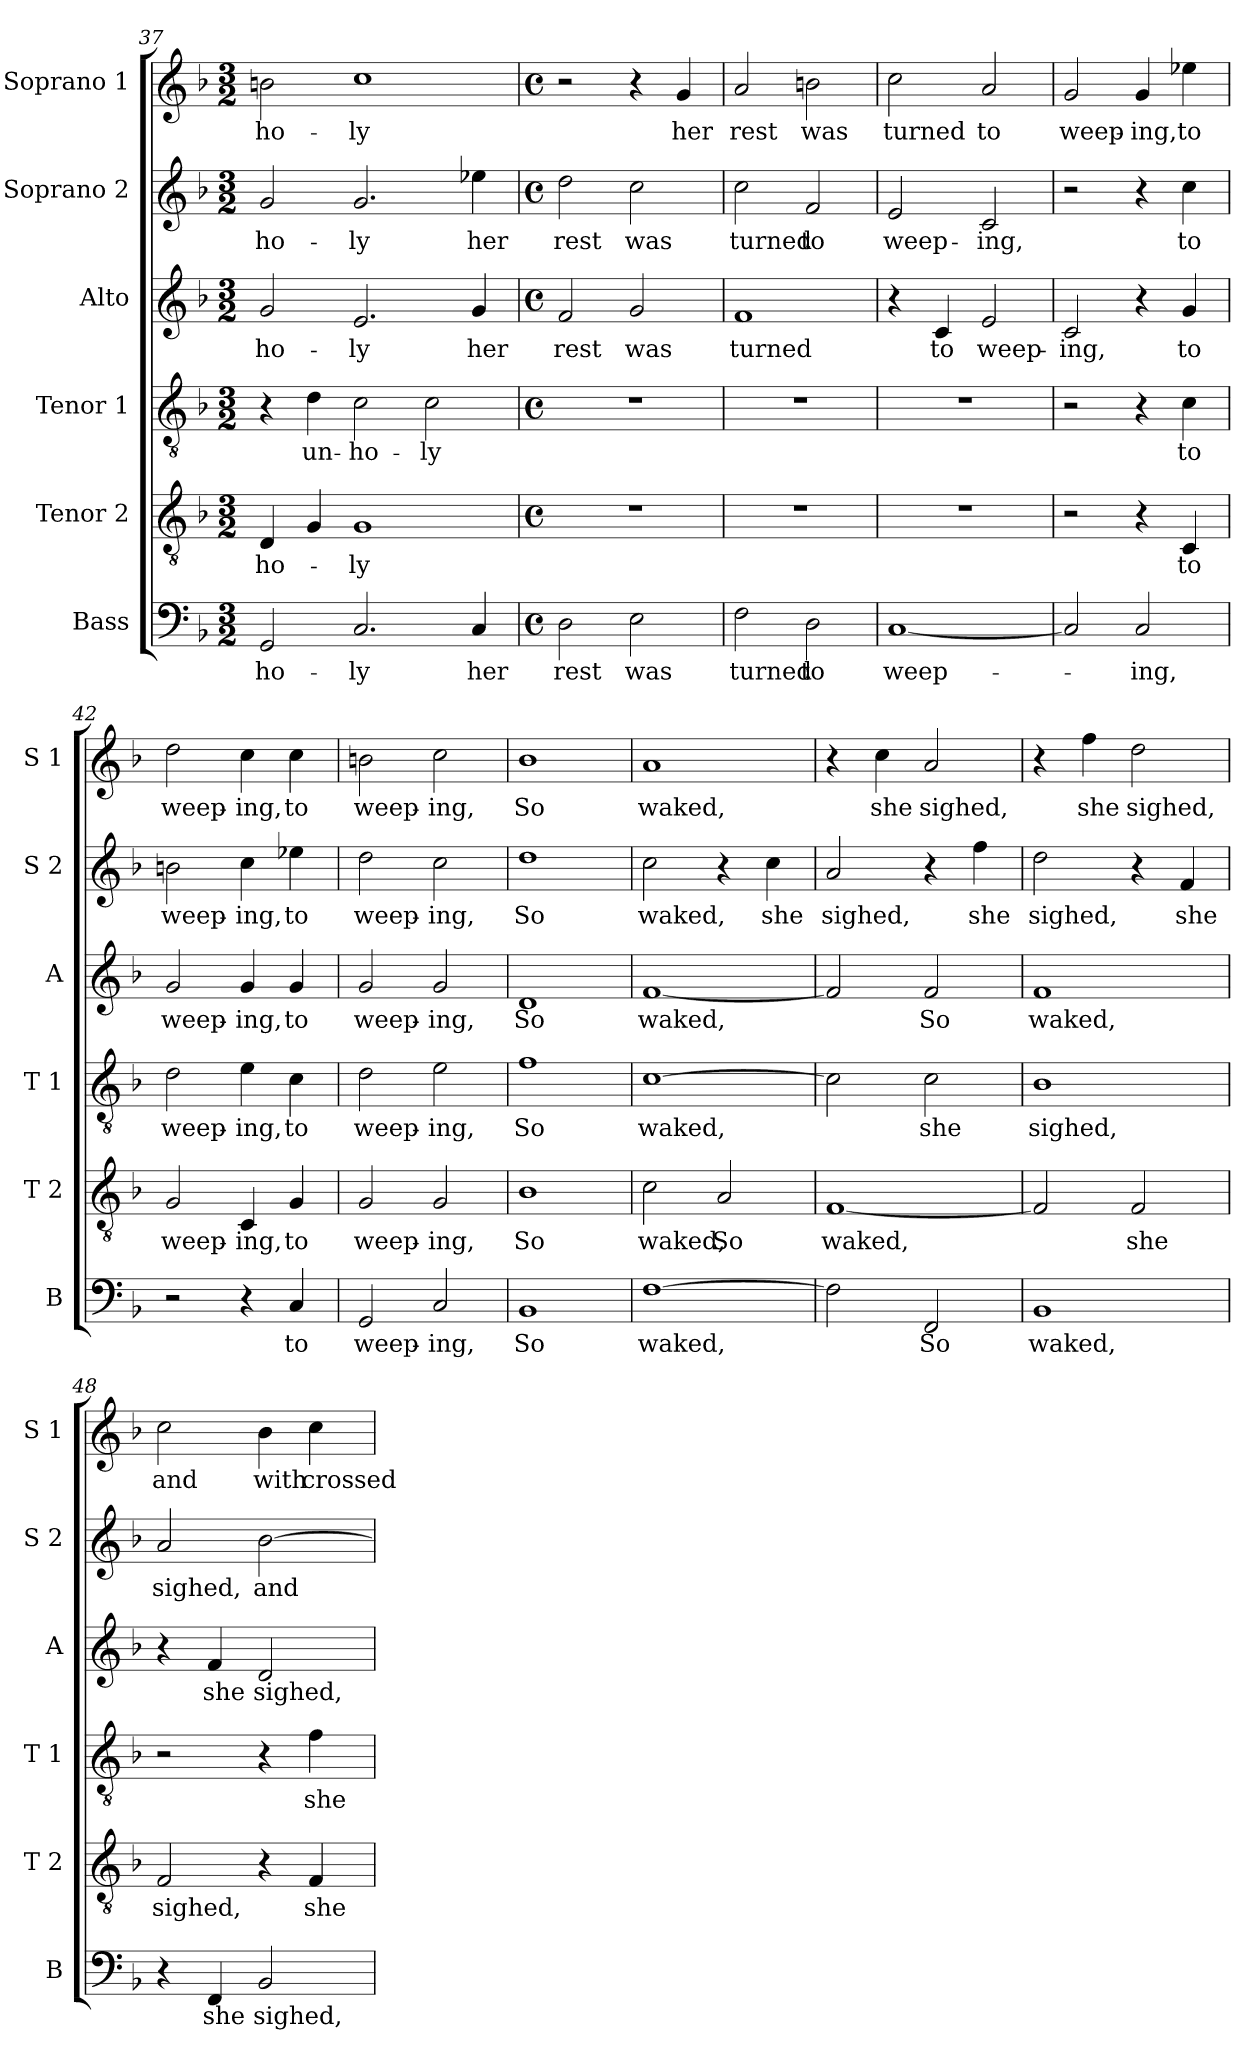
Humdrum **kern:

**kern	**text	**kern	**text	**kern	**text	**kern	**text	**kern	**text	**kern	**text
*part6	*part6	*part5	*part5	*part4	*part4	*part3	*part3	*part2	*part2	*part1	*part1
*staff6	*staff6	*staff5	*staff5	*staff4	*staff4	*staff3	*staff3	*staff2	*staff2	*staff1	*staff1
*I"Bass	*	*I"Tenor 2	*	*I"Tenor 1	*	*I"Alto	*	*I"Soprano 2	*	*I"Soprano 1	*
*I'B	*	*I'T 2	*	*I'T 1	*	*I'A	*	*I'S 2	*	*I'S 1	*
*clefF4	*	*clefGv2	*	*clefGv2	*	*clefG2	*	*clefG2	*	*clefG2	*
*k[b-]	*	*k[b-]	*	*k[b-]	*	*k[b-]	*	*k[b-]	*	*k[b-]	*
*F:	*	*F:	*	*F:	*	*F:	*	*F:	*	*F:	*
*M3/2	*	*M3/2	*	*M3/2	*	*M3/2	*	*M3/2	*	*M3/2	*
=37	=37	=37	=37	=37	=37	=37	=37	=37	=37	=37	=37
!	!LO:LY:b	!	!LO:LY:b	!	!	!	!LO:LY:b	!	!LO:LY:b	!	!LO:LY:b
2GG/	-ho-	4D/	-ho-	4r	.	2g/	-ho-	2g/	-ho-	2bn\	-ho-
!	!	!	!	!	!LO:LY:b	!	!	!	!	!	!
.	.	4G/	.	4d\	un-	.	.	.	.	.	.
!	!LO:LY:b	!	!LO:LY:b	!	!LO:LY:b	!	!LO:LY:b	!	!LO:LY:b	!	!LO:LY:b
2.C/	-ly	1G	-ly	2c\	-ho-	2.e/	-ly	2.g/	-ly	1cc	-ly
!	!	!	!	!	!LO:LY:b	!	!	!	!	!	!
.	.	.	.	2c\	-ly	.	.	.	.	.	.
!	!LO:LY:b	!	!	!	!	!	!LO:LY:b	!	!LO:LY:b	!	!
4C/	her	.	.	.	.	4g/	her	4ee-X\	her	.	.
=38	=38	=38	=38	=38	=38	=38	=38	=38	=38	=38	=38
*M4/4	*	*M4/4	*	*M4/4	*	*M4/4	*	*M4/4	*	*M4/4	*
*met(c)	*	*met(c)	*	*met(c)	*	*met(c)	*	*met(c)	*	*met(c)	*
!	!LO:LY:b	!	!	!	!	!	!LO:LY:b	!	!LO:LY:b	!	!
2D\	rest	1r	.	1r	.	2f/	rest	2dd\	rest	2r	.
!	!LO:LY:b	!	!	!	!	!	!LO:LY:b	!	!LO:LY:b	!	!
2E\	was	.	.	.	.	2g/	was	2cc\	was	4r	.
!	!	!	!	!	!	!	!	!	!	!	!LO:LY:b
.	.	.	.	.	.	.	.	.	.	4g/	her
=39	=39	=39	=39	=39	=39	=39	=39	=39	=39	=39	=39
!	!LO:LY:b	!	!	!	!	!	!LO:LY:b	!	!LO:LY:b	!	!LO:LY:b
2F\	turned	1r	.	1r	.	1f	turned	2cc\	turned	2a/	rest
!	!LO:LY:b	!	!	!	!	!	!	!	!LO:LY:b	!	!LO:LY:b
2D\	to	.	.	.	.	.	.	2f/	to	2bn\	was
!!LO:LB:g=z
=40	=40	=40	=40	=40	=40	=40	=40	=40	=40	=40	=40
!	!LO:LY:b	!	!	!	!	!	!	!	!LO:LY:b	!	!LO:LY:b
[1C	weep-	1r	.	1r	.	4r	.	2e/	weep-	2cc\	turned
!	!	!	!	!	!	!	!LO:LY:b	!	!	!	!
.	.	.	.	.	.	4c/	to	.	.	.	.
!	!	!	!	!	!	!	!LO:LY:b	!	!LO:LY:b	!	!LO:LY:b
.	.	.	.	.	.	2e/	weep-	2c/	-ing,	2a/	to
=41	=41	=41	=41	=41	=41	=41	=41	=41	=41	=41	=41
!	!	!	!	!	!	!	!LO:LY:b	!	!	!	!LO:LY:b
2C/]	.	2r	.	2r	.	2c/	-ing,	2r	.	2g/	weep-
!	!LO:LY:b	!	!	!	!	!	!	!	!	!	!LO:LY:b
2C/	-ing,	4r	.	4r	.	4r	.	4r	.	4g/	-ing,
!	!	!	!LO:LY:b	!	!LO:LY:b	!	!LO:LY:b	!	!LO:LY:b	!	!LO:LY:b
.	.	4C/	to	4c\	to	4g/	to	4cc\	to	4ee-X\	to
=42	=42	=42	=42	=42	=42	=42	=42	=42	=42	=42	=42
!	!	!	!LO:LY:b	!	!LO:LY:b	!	!LO:LY:b	!	!LO:LY:b	!	!LO:LY:b
2r	.	2G/	weep-	2d\	weep-	2g/	weep-	2bn\	weep-	2dd\	weep-
!	!	!	!LO:LY:b	!	!LO:LY:b	!	!LO:LY:b	!	!LO:LY:b	!	!LO:LY:b
4r	.	4C/	-ing,	4e\	-ing,	4g/	-ing,	4cc\	-ing,	4cc\	-ing,
!	!LO:LY:b	!	!LO:LY:b	!	!LO:LY:b	!	!LO:LY:b	!	!LO:LY:b	!	!LO:LY:b
4C/	to	4G/	to	4c\	to	4g/	to	4ee-X\	to	4cc\	to
=43	=43	=43	=43	=43	=43	=43	=43	=43	=43	=43	=43
!	!LO:LY:b	!	!LO:LY:b	!	!LO:LY:b	!	!LO:LY:b	!	!LO:LY:b	!	!LO:LY:b
2GG/	weep-	2G/	weep-	2d\	weep-	2g/	weep-	2dd\	weep-	2bn\	weep-
!	!LO:LY:b	!	!LO:LY:b	!	!LO:LY:b	!	!LO:LY:b	!	!LO:LY:b	!	!LO:LY:b
2C/	-ing,	2G/	-ing,	2e\	-ing,	2g/	-ing,	2cc\	-ing,	2cc\	-ing,
=44	=44	=44	=44	=44	=44	=44	=44	=44	=44	=44	=44
!	!LO:LY:b	!	!LO:LY:b	!	!LO:LY:b	!	!LO:LY:b	!	!LO:LY:b	!	!LO:LY:b
1BB-	So	1B-	So	1f	So	1d	So	1dd	So	1b-	So
=45	=45	=45	=45	=45	=45	=45	=45	=45	=45	=45	=45
!	!LO:LY:b	!	!LO:LY:b	!	!LO:LY:b	!	!LO:LY:b	!	!LO:LY:b	!	!LO:LY:b
[1F	waked,	2c\	waked,	[1c	waked,	[1f	waked,	2cc\	waked,	1a	waked,
!	!	!	!LO:LY:b	!	!	!	!	!	!	!	!
.	.	2A/	So	.	.	.	.	4r	.	.	.
!	!	!	!	!	!	!	!	!	!LO:LY:b	!	!
.	.	.	.	.	.	.	.	4cc\	she	.	.
=46	=46	=46	=46	=46	=46	=46	=46	=46	=46	=46	=46
!	!	!	!LO:LY:b	!	!	!	!	!	!LO:LY:b	!	!
2F\]	.	[1F	waked,	2c\]	.	2f/]	.	2a/	sighed,	4r	.
!	!	!	!	!	!	!	!	!	!	!	!LO:LY:b
.	.	.	.	.	.	.	.	.	.	4cc\	she
!	!LO:LY:b	!	!	!	!LO:LY:b	!	!LO:LY:b	!	!	!	!LO:LY:b
2FF/	So	.	.	2c\	she	2f/	So	4r	.	2a/	sighed,
!	!	!	!	!	!	!	!	!	!LO:LY:b	!	!
.	.	.	.	.	.	.	.	4ff\	she	.	.
!!LO:PB:g=z
=47	=47	=47	=47	=47	=47	=47	=47	=47	=47	=47	=47
!	!LO:LY:b	!	!	!	!LO:LY:b	!	!LO:LY:b	!	!LO:LY:b	!	!
1BB-	waked,	2F/]	.	1B-	sighed,	1f	waked,	2dd\	sighed,	4r	.
!	!	!	!	!	!	!	!	!	!	!	!LO:LY:b
.	.	.	.	.	.	.	.	.	.	4ff\	she
!	!	!	!LO:LY:b	!	!	!	!	!	!	!	!LO:LY:b
.	.	2F/	she	.	.	.	.	4r	.	2dd\	sighed,
!	!	!	!	!	!	!	!	!	!LO:LY:b	!	!
.	.	.	.	.	.	.	.	4f/	she	.	.
=48	=48	=48	=48	=48	=48	=48	=48	=48	=48	=48	=48
!	!	!	!LO:LY:b	!	!	!	!	!	!LO:LY:b	!	!LO:LY:b
4r	.	2F/	sighed,	2r	.	4r	.	2a/	sighed,	2cc\	and
!	!LO:LY:b	!	!	!	!	!	!LO:LY:b	!	!	!	!
4FF/	she	.	.	.	.	4f/	she	.	.	.	.
!	!LO:LY:b	!	!	!	!	!	!LO:LY:b	!	!LO:LY:b	!	!LO:LY:b
2BB-/	sighed,	4r	.	4r	.	2d/	sighed,	[2b-\	and	4b-\	with
!	!	!	!LO:LY:b	!	!LO:LY:b	!	!	!	!	!	!LO:LY:b
.	.	4F/	she	4f\	she	.	.	.	.	4cc\	crossed
=	=	=	=	=	=	=	=	=	=	=	=
*-	*-	*-	*-	*-	*-	*-	*-	*-	*-	*-	*-
